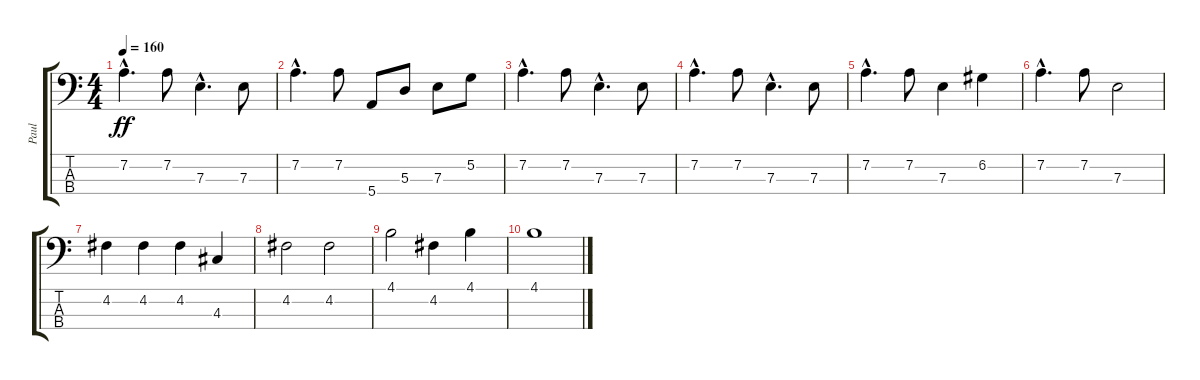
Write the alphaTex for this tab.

\track ("Paul" "Paul") {instrument electricbasspick}
\staff {score tabs}
\tuning (G2 D2 A1 E1) {hide}
\ts (4 4)
\tempo 160
\clef f4
\ks c
7.2{hac}.4{d dy ff} 7.2.8 7.3{hac}.4{d} 7.3.8 |
7.2{hac}.4{d} 7.2.8 5.4.8 5.3.8 7.3.8 5.2.8 |
7.2{hac}.4{d} 7.2.8 7.3{hac}.4{d} 7.3.8 |
7.2{hac}.4{d} 7.2.8 7.3{hac}.4{d} 7.3.8 |
7.2{hac}.4{d} 7.2.8 7.3.4 6.2.4 |
7.2{hac}.4{d} 7.2.8 7.3.2 |
4.2.4 4.2.4 4.2.4 4.3.4 |
4.2.2 4.2.2 |
4.1.2 4.2.4 4.1.4 |
4.1.1
